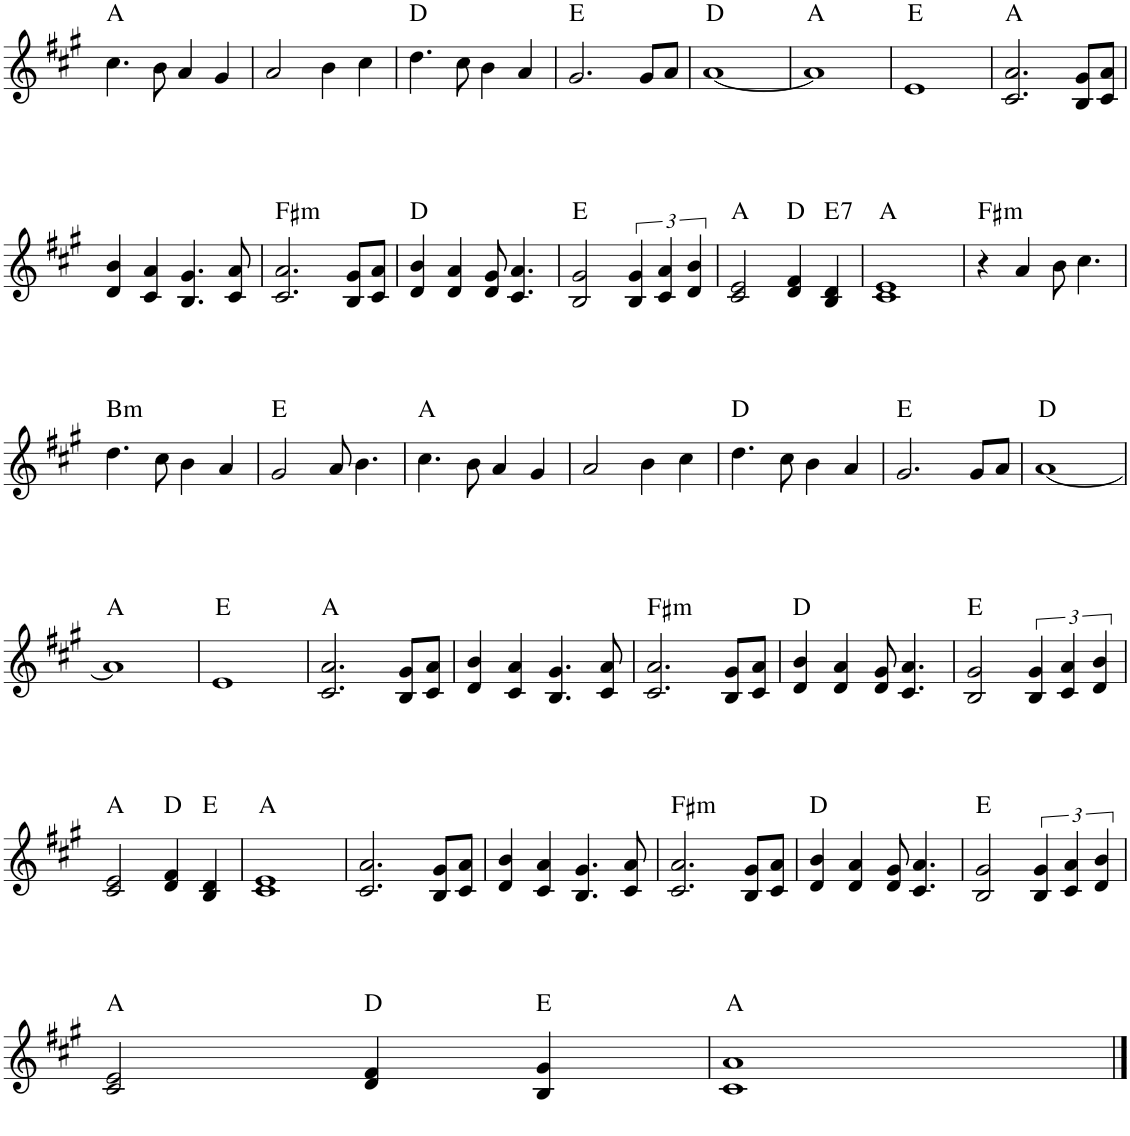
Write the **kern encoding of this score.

**kern	**harte
*part1	*part1
*staff1	*
*I"Piano	*
*I'Pno.	*
!!LO:PB:g=z
*clefG2	*
*k[f#c#g#]	*
*M4/4	*
=42	=42
4.cc#\	A:maj
8b\	.
4a/	.
4g#/	.
=43	=43
2a/	.
4b\	.
4cc#\	.
=44	=44
4.dd\	D:maj
8cc#\	.
4b\	.
4a/	.
=45	=45
2.g#/	E:maj
8g#/L	.
8a/J	.
=46	=46
[1a	D:maj
=47	=47
1a]	A:maj
=48	=48
1e	E:maj
=49	=49
2.c#/ 2.a/	A:maj
8B/ 8g#/L	.
8c#/ 8a/J	.
!!LO:LB:g=z
=50	=50
4d/ 4b/	.
4c#/ 4a/	.
4.B/ 4.g#/	.
8c#/ 8a/	.
=51	=51
!	!LO:H:kt=m
2.c#/ 2.a/	F#:min
8B/ 8g#/L	.
8c#/ 8a/J	.
=52	=52
4d/ 4b/	D:maj
4d/ 4a/	.
8d/ 8g#/	.
4.c#/ 4.a/	.
=53	=53
2B/ 2g#/	E:maj
6B/ 6g#/	.
6c#/ 6a/	.
6d/ 6b/	.
=54	=54
2c#/ 2e/	A:maj
4d/ 4f#/	D:maj
!	!LO:H:kt=7
4B/ 4d/	E:7
=55	=55
1c# 1e	A:maj
=56	=56
!	!LO:H:kt=m
4r	F#:min
4a/	.
8b\	.
4.cc#\	.
!!LO:LB:g=z
=57	=57
!	!LO:H:kt=m
4.dd\	B:min
8cc#\	.
4b\	.
4a/	.
=58	=58
2g#/	E:maj
8a/	.
4.b\	.
=59	=59
4.cc#\	A:maj
8b\	.
4a/	.
4g#/	.
=60	=60
2a/	.
4b\	.
4cc#\	.
=61	=61
4.dd\	D:maj
8cc#\	.
4b\	.
4a/	.
=62	=62
2.g#/	E:maj
8g#/L	.
8a/J	.
=63	=63
[1a	D:maj
!!LO:LB:g=z
=64	=64
1a]	A:maj
=65	=65
1e	E:maj
=66	=66
2.c#/ 2.a/	A:maj
8B/ 8g#/L	.
8c#/ 8a/J	.
=67	=67
4d/ 4b/	.
4c#/ 4a/	.
4.B/ 4.g#/	.
8c#/ 8a/	.
=68	=68
!	!LO:H:kt=m
2.c#/ 2.a/	F#:min
8B/ 8g#/L	.
8c#/ 8a/J	.
=69	=69
4d/ 4b/	D:maj
4d/ 4a/	.
8d/ 8g#/	.
4.c#/ 4.a/	.
=70	=70
2B/ 2g#/	E:maj
6B/ 6g#/	.
6c#/ 6a/	.
6d/ 6b/	.
!!LO:LB:g=z
=71	=71
2c#/ 2e/	A:maj
4d/ 4f#/	D:maj
4B/ 4d/	E:maj
=72	=72
1c# 1e	A:maj
=73	=73
2.c#/ 2.a/	.
8B/ 8g#/L	.
8c#/ 8a/J	.
=74	=74
4d/ 4b/	.
4c#/ 4a/	.
4.B/ 4.g#/	.
8c#/ 8a/	.
=75	=75
!	!LO:H:kt=m
2.c#/ 2.a/	F#:min
8B/ 8g#/L	.
8c#/ 8a/J	.
=76	=76
4d/ 4b/	D:maj
4d/ 4a/	.
8d/ 8g#/	.
4.c#/ 4.a/	.
=77	=77
2B/ 2g#/	E:maj
6B/ 6g#/	.
6c#/ 6a/	.
6d/ 6b/	.
!!LO:LB:g=z
=78	=78
2c#/ 2e/	A:maj
4d/ 4f#/	D:maj
4B/ 4g#/	E:maj
=79	=79
1c# 1a	A:maj
==	==
*-	*-
